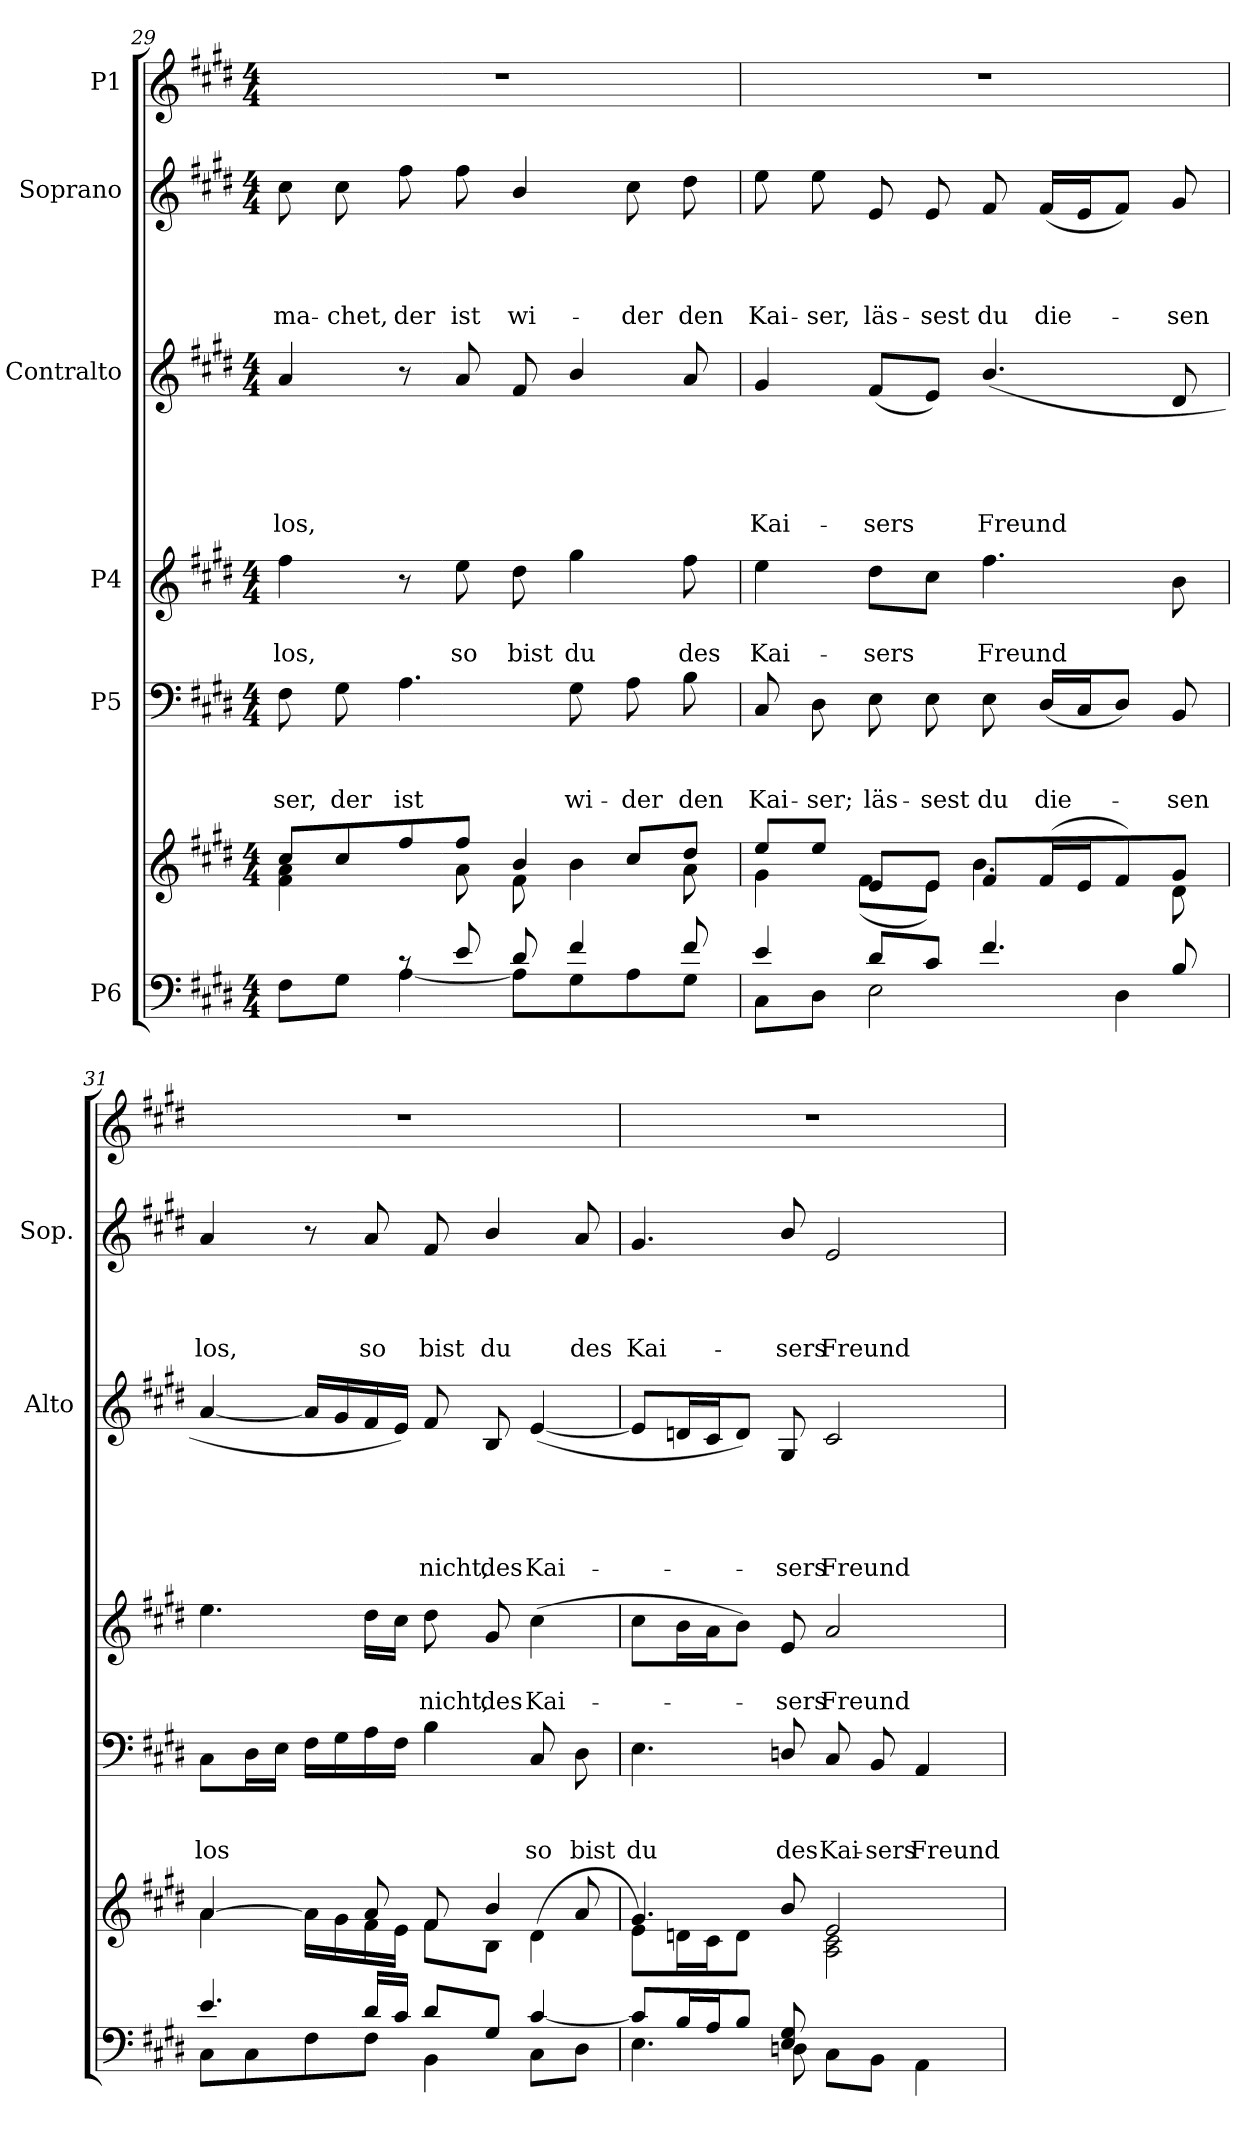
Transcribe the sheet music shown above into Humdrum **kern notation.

**kern	**kern	**kern	**text	**text	**text	**kern	**text	**text	**kern	**text	**text	**text	**text	**text	**kern	**text	**text	**text	**text	**kern
*part6	*part6	*part5	*part5	*part5	*part5	*part4	*part4	*part4	*part3	*part3	*part3	*part3	*part3	*part3	*part2	*part2	*part2	*part2	*part2	*part1
*staff7	*staff6	*staff5	*staff5	*staff5	*staff5	*staff4	*staff4	*staff4	*staff3	*staff3	*staff3	*staff3	*staff3	*staff3	*staff2	*staff2	*staff2	*staff2	*staff2	*staff1
*I"P6	*	*I"P5	*	*	*	*I"P4	*	*	*I"Contralto	*	*	*	*	*	*I"Soprano	*	*	*	*	*I"P1
*	*	*	*	*	*	*	*	*	*I'Alto	*	*	*	*	*	*I'Sop.	*	*	*	*	*
*clefF4	*clefG2	*clefF4	*	*	*	*clefG2	*	*	*clefG2	*	*	*	*	*	*clefG2	*	*	*	*	*clefG2
*	*	*	*	*	*	*ITrd7c12	*	*	*	*	*	*	*	*	*	*	*	*	*	*ITrd7c12
*k[f#c#g#d#]	*k[f#c#g#d#]	*k[f#c#g#d#]	*	*	*	*k[f#c#g#d#]	*	*	*k[f#c#g#d#]	*	*	*	*	*	*k[f#c#g#d#]	*	*	*	*	*k[f#c#g#d#]
*E:	*E:	*E:	*	*	*	*E:	*	*	*E:	*	*	*	*	*	*E:	*	*	*	*	*E:
*M4/4	*M4/4	*M4/4	*	*	*	*M4/4	*	*	*M4/4	*	*	*	*	*	*M4/4	*	*	*	*	*M4/4
=29	=29	=29	=29	=29	=29	=29	=29	=29	=29	=29	=29	=29	=29	=29	=29	=29	=29	=29	=29	=29
*^	*^	*	*	*	*	*	*	*	*	*	*	*	*	*	*	*	*	*	*	*
*	*^	*	*^	*	*	*	*	*	*	*	*	*	*	*	*	*	*	*	*	*	*	*
!	!	!	!	!	!	!	!	!	!LO:LY:b	!	!	!LO:LY:b	!	!	!	!	!	!LO:LY:b	!	!	!	!	!LO:LY:b	!
8F#\L	4ryy	1ryy	8cc#/L	4f#\ 4a\	1ryy	8F#\	.	.	-ser,	4f#\	.	los,	4a/	.	.	.	.	los,	8cc#\	.	.	.	ma-	1r
!	!	!	!	!	!	!	!	!	!LO:LY:b	!	!	!	!	!	!	!	!	!	!	!	!	!	!LO:LY:b	!
8G#\J	.	.	8cc#/	.	.	8G#\	.	.	der	.	.	.	.	.	.	.	.	.	8cc#\	.	.	.	-chet,	.
!	!	!	!	!	!	!	!	!	!LO:LY:b	!	!	!	!	!	!	!	!	!	!	!	!	!	!LO:LY:b	!
8rc	[<4A\	.	8ff#/	8ryy	.	4.A\	.	.	ist	8r	.	.	8r	.	.	.	.	.	8ff#\	.	.	.	der	.
!	!	!	!	!	!	!	!	!	!	!	!	!LO:LY:b	!	!	!	!	!	!	!	!	!	!	!LO:LY:b	!
8e/	.	.	8ff#/J	8a\	.	.	.	.	.	8e\	.	so	8a/	.	.	.	.	.	8ff#\	.	.	.	ist	.
!	!	!	!	!	!	!	!	!	!	!	!	!LO:LY:b	!	!	!	!	!	!	!	!	!	!	!LO:LY:b	!
8d#/	8A\L]	.	4b/	8f#\	.	.	.	.	.	8d#\	.	bist	8f#/	.	.	.	.	.	4b/	.	.	.	wi-	.
!	!	!	!	!	!	!	!	!	!LO:LY:b	!	!	!LO:LY:b	!	!	!	!	!	!	!	!	!	!	!	!
4f#/	8G#\	.	.	4b\	.	8G#\	.	.	wi-	4g#\	.	du	4b/	.	.	.	.	.	.	.	.	.	.	.
!	!	!	!	!	!	!	!	!	!LO:LY:b	!	!	!	!	!	!	!	!	!	!	!	!	!	!LO:LY:b	!
.	8A\	.	8cc#/L	.	.	8A\	.	.	-der	.	.	.	.	.	.	.	.	.	8cc#\	.	.	.	-der	.
!	!	!	!	!	!	!	!	!	!LO:LY:b	!	!	!LO:LY:b	!	!	!	!	!	!	!	!	!	!	!LO:LY:b	!
8f#/	8G#\J	.	8dd#/J	8a\	.	8B\	.	.	den	8f#\	.	des	8a/	.	.	.	.	.	8dd#\	.	.	.	den	.
!!LO:LB:g=z
=30	=30	=30	=30	=30	=30	=30	=30	=30	=30	=30	=30	=30	=30	=30	=30	=30	=30	=30	=30	=30	=30	=30	=30	=30
!	!	!	!	!	!	!	!	!	!LO:LY:b	!	!	!LO:LY:b	!	!	!	!	!	!LO:LY:b	!	!	!	!	!LO:LY:b	!
8C#\L	4e/	1ryy	8ee/L	4g#\	1ryy	8C#/	.	.	Kai-	4e\	.	Kai-	4g#/	.	.	.	.	Kai-	8ee\	.	.	.	Kai-	1r
!	!	!	!	!	!	!	!	!	!LO:LY:b	!	!	!	!	!	!	!	!	!	!	!	!	!	!LO:LY:b	!
8D#\J	.	.	8ee/J	.	.	8D#\	.	.	-ser;	.	.	.	.	.	.	.	.	.	8ee\	.	.	.	-ser,	.
!	!	!	!	!	!	!	!	!	!LO:LY:b	!	!	!LO:LY:b	!	!	!	!	!	!LO:LY:b	!	!	!	!	!LO:LY:b	!
8d#/L	2E\	.	8e/L	(<8f#\L	.	8E\	.	.	läs-	8d#\L	.	-sers	(<8f#/L	.	.	.	.	-sers	8e/	.	.	.	läs-	.
!	!	!	!	!	!	!	!	!	!LO:LY:b	!	!	!	!	!	!	!	!	!	!	!	!	!	!LO:LY:b	!
8c#/J	.	.	8e/J	8e\J)	.	8E\	.	.	-sest	8c#\J	.	.	8e/J)	.	.	.	.	.	8e/	.	.	.	-sest	.
!	!	!	!	!	!	!	!	!	!LO:LY:b	!	!	!LO:LY:b	!	!	!	!	!	!LO:LY:b	!	!	!	!	!LO:LY:b	!
4.f#/	.	.	8f#/L	4.b\	.	8E\	.	.	du	4.f#\	.	Freund	(<4.b/	.	.	.	.	Freund	8f#/	.	.	.	du	.
!	!	!	!	!	!	!	!	!	!LO:LY:b	!	!	!	!	!	!	!	!	!	!	!	!	!	!LO:LY:b	!
.	.	.	(>16f#/L	.	.	(<16D#/LL	.	.	die-	.	.	.	.	.	.	.	.	.	(<16f#/LL	.	.	.	die-	.
.	.	.	16e/J	.	.	16C#/J	.	.	.	.	.	.	.	.	.	.	.	.	16e/J	.	.	.	.	.
.	4D#\	.	8f#/)	.	.	8D#/J)	.	.	.	.	.	.	.	.	.	.	.	.	8f#/J)	.	.	.	.	.
!	!	!	!	!	!	!	!	!	!LO:LY:b	!	!	!	!	!	!	!	!	!	!	!	!	!	!LO:LY:b	!
8B/	.	.	8g#/J	8d#\	.	8BB/	.	.	-sen	8B\	.	.	8d#/	.	.	.	.	.	8g#/	.	.	.	-sen	.
=31	=31	=31	=31	=31	=31	=31	=31	=31	=31	=31	=31	=31	=31	=31	=31	=31	=31	=31	=31	=31	=31	=31	=31	=31
!	!	!	!	!	!	!	!	!	!LO:LY:b	!	!	!	!	!	!	!	!	!	!	!	!	!	!LO:LY:b	!
8C#\L	4.e/	1ryy	[<4a\	4a/	1ryy	8C#\L	.	.	los	4.e\	.	.	[<4a/	.	.	.	.	.	4a/	.	.	.	los,	1r
8C#\	.	.	.	.	.	16D#\L	.	.	.	.	.	.	.	.	.	.	.	.	.	.	.	.	.	.
.	.	.	.	.	.	16E\JJ	.	.	.	.	.	.	.	.	.	.	.	.	.	.	.	.	.	.
8F#\	.	.	16a\LL]	8ryy	.	16F#\LL	.	.	.	.	.	.	16a/LL]	.	.	.	.	.	8r	.	.	.	.	.
.	.	.	16g#\	.	.	16G#\	.	.	.	.	.	.	16g#/	.	.	.	.	.	.	.	.	.	.	.
!	!	!	!	!	!	!	!	!	!	!	!	!	!	!	!	!	!	!	!	!	!	!	!LO:LY:b	!
8F#\J	16d#/LL	.	16f#\	8a/	.	16A\	.	.	.	16d#\LL	.	.	16f#/	.	.	.	.	.	8a/	.	.	.	so	.
.	16c#/JJ	.	16e\JJ	.	.	16F#\JJ	.	.	.	16c#\JJ	.	.	16e/JJ)	.	.	.	.	.	.	.	.	.	.	.
!	!	!	!	!	!	!	!	!	!	!	!	!LO:LY:b	!	!	!	!	!	!LO:LY:b	!	!	!	!	!LO:LY:b	!
8d#/L	4BB\	.	8f#\L	8f#/	.	4B\	.	.	.	8d#\	.	nicht,	8f#/	.	.	.	.	nicht,	8f#/	.	.	.	bist	.
!	!	!	!	!	!	!	!	!	!	!	!	!LO:LY:b	!	!	!	!	!	!LO:LY:b	!	!	!	!	!LO:LY:b	!
8G#/J	.	.	8B\J	4b/	.	.	.	.	.	8G#/	.	des	8B/	.	.	.	.	des	4b/	.	.	.	du	.
!	!	!	!	!	!	!	!	!	!LO:LY:b	!	!	!LO:LY:b	!	!	!	!	!	!LO:LY:b	!	!	!	!	!	!
8C#\L	[>4c#/	.	(<4d#\	.	.	8C#/	.	.	so	(>4c#\	.	Kai-	(<[<4e/	.	.	.	.	Kai-	.	.	.	.	.	.
!	!	!	!	!	!	!	!	!	!LO:LY:b	!	!	!	!	!	!	!	!	!	!	!	!	!	!LO:LY:b	!
8D#\J	.	.	.	8a/	.	8D#\	.	.	bist	.	.	.	.	.	.	.	.	.	8a/	.	.	.	des	.
!!LO:PB:g=z
=32	=32	=32	=32	=32	=32	=32	=32	=32	=32	=32	=32	=32	=32	=32	=32	=32	=32	=32	=32	=32	=32	=32	=32	=32
!	!	!	!	!	!	!	!	!	!LO:LY:b	!	!	!	!	!	!	!	!	!	!	!	!	!	!LO:LY:b	!
4.ryy	8c#/L]	4.E\	8e\L)	4.g#/	1ryy	4.E\	.	.	du	8c#\L	.	.	8e/L]	.	.	.	.	.	4.g#/	.	.	.	Kai-	1r
.	16B/L	.	16dn\L	.	.	.	.	.	.	16B\L	.	.	16dn/L	.	.	.	.	.	.	.	.	.	.	.
.	16A/J	.	16c#\J	.	.	.	.	.	.	16A\J	.	.	16c#/J	.	.	.	.	.	.	.	.	.	.	.
.	8B/J	.	8d\J	.	.	.	.	.	.	8B\J)	.	.	8d/J)	.	.	.	.	.	.	.	.	.	.	.
!	!	!	!	!	!	!	!	!	!LO:LY:b	!	!	!LO:LY:b	!	!	!	!	!	!LO:LY:b	!	!	!	!	!LO:LY:b	!
8E/ 8G#/	2ryy	8Dn\	8ryy	8b/	.	8Dn/	.	.	des	8E/	.	-sers	8G#/	.	.	.	.	-sers	8b/	.	.	.	-sers	.
!	!	!	!	!	!	!	!	!	!LO:LY:b	!	!	!LO:LY:b	!	!	!	!	!	!LO:LY:b	!	!	!	!	!LO:LY:b	!
8C#\L	.	2ryy	2A\ 2c#\	2e/	.	8C#/	.	.	Kai-	2A/	.	Freund	2c#/	.	.	.	.	Freund	2e/	.	.	.	Freund	.
!	!	!	!	!	!	!	!	!	!LO:LY:b	!	!	!	!	!	!	!	!	!	!	!	!	!	!	!
8BB\J	.	.	.	.	.	8BB/	.	.	-sers	.	.	.	.	.	.	.	.	.	.	.	.	.	.	.
!	!	!	!	!	!	!	!	!	!LO:LY:b	!	!	!	!	!	!	!	!	!	!	!	!	!	!	!
4AA\	.	.	.	.	.	4AA/	.	.	Freund	.	.	.	.	.	.	.	.	.	.	.	.	.	.	.
.	8ryy	.	.	.	.	.	.	.	.	.	.	.	.	.	.	.	.	.	.	.	.	.	.	.
*v	*v	*v	*	*	*	*	*	*	*	*	*	*	*	*	*	*	*	*	*	*	*	*	*	*
*	*v	*v	*v	*	*	*	*	*	*	*	*	*	*	*	*	*	*	*	*	*	*	*
=	=	=	=	=	=	=	=	=	=	=	=	=	=	=	=	=	=	=	=	=
*-	*-	*-	*-	*-	*-	*-	*-	*-	*-	*-	*-	*-	*-	*-	*-	*-	*-	*-	*-	*-
